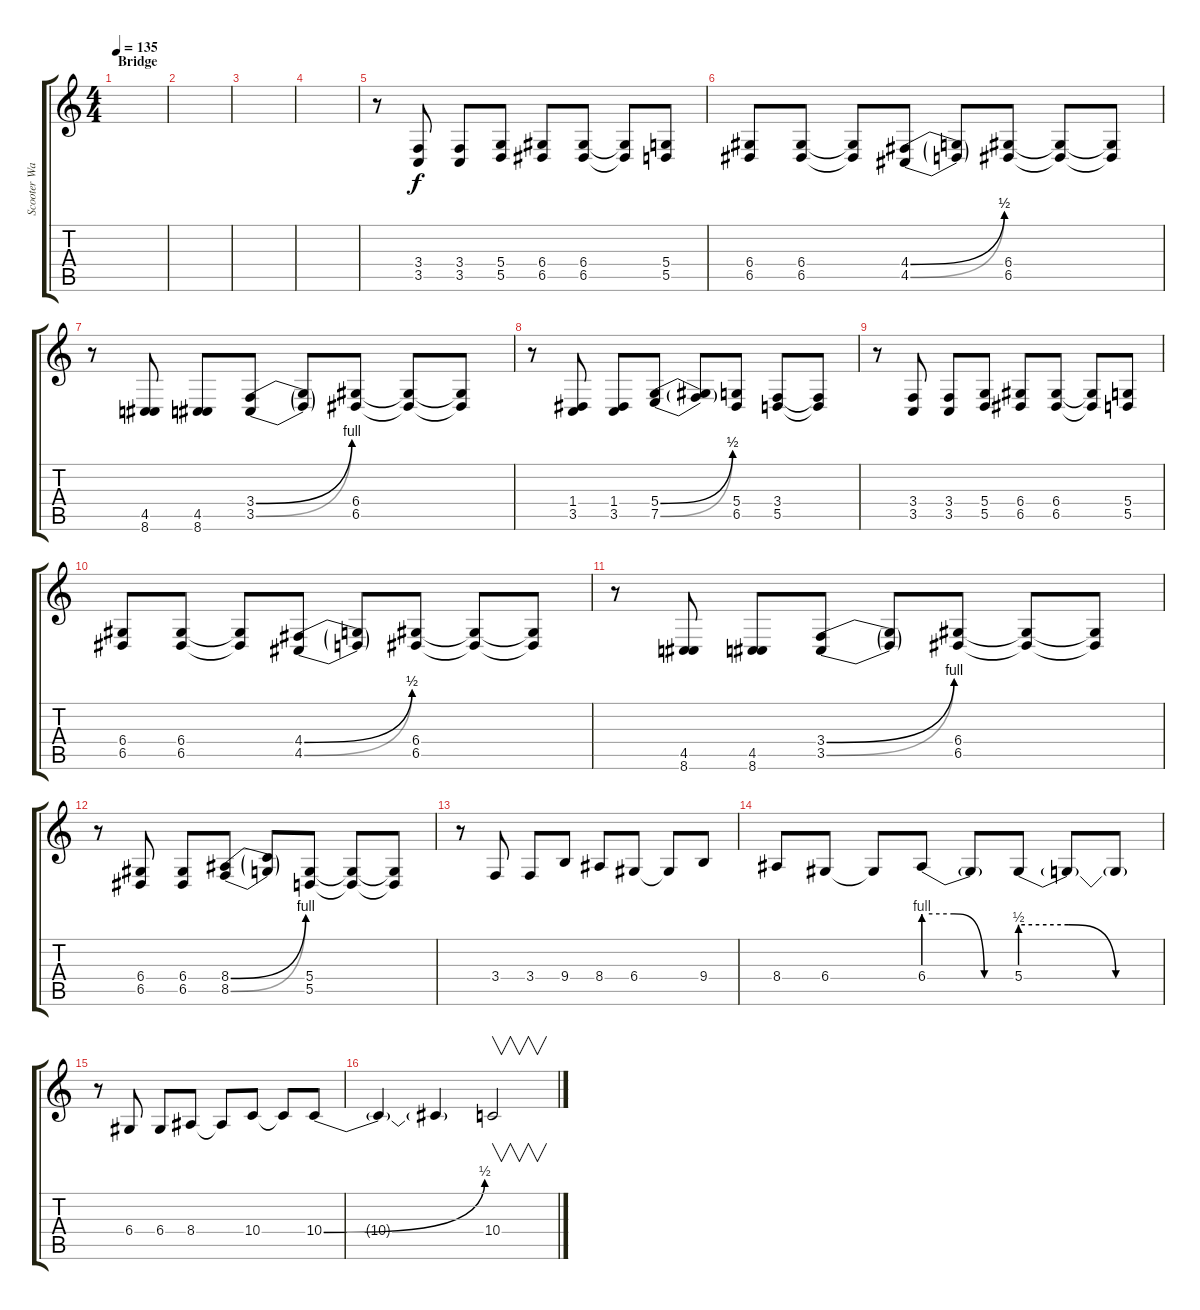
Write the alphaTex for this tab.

\track ("Scooter Ward (Vocals)" "Scooter Wa") {instrument violin}
\staff {score tabs}
\tuning (E4 B3 G3 D3 A2 E2) {hide}
\ts (4 4)
\section ("" "Bridge")
\tempo 135
\clef g2
\ks c
|
|
|
|
r.8 (3.4 3.5).8 (3.4 3.5).8 (5.4 5.5).8 (6.4 6.5).8 (6.4 6.5).8 (6.4{t} 6.5{t}).8 (5.4 5.5).8 |
(6.4 6.5).8 (6.4 6.5).8 (6.4{t} 6.5{t}).8 (4.4{be (bend 0 0 60 2)} 4.5{be (bend 0 0 60 2)}).8 (4.4{t} 4.5{t}).8 (6.4 6.5).8 (6.4{t} 6.5{t}).8 (6.4{t} 6.5{t}).8 |
r.8 (4.5 8.6).8 (4.5 8.6).8 (3.4{be (bend 0 0 60 4)} 3.5{be (bend 0 0 60 4)}).8 (3.4{t} 3.5{t}).8 (6.4 6.5).8 (6.4{t} 6.5{t}).8 (6.4{t} 6.5{t}).8 |
r.8 (1.4 3.5).8 (1.4 3.5).8 (5.4{be (bend 0 0 60 2)} 7.5{be (bend 0 0 60 2)}).8 (5.4{t} 7.5{t}).8 (5.4 6.5).8 (3.4 5.5).8 (3.4{t} 5.5{t}).8 |
r.8 (3.4 3.5).8 (3.4 3.5).8 (5.4 5.5).8 (6.4 6.5).8 (6.4 6.5).8 (6.4{t} 6.5{t}).8 (5.4 5.5).8 |
(6.4 6.5).8 (6.4 6.5).8 (6.4{t} 6.5{t}).8 (4.4{be (bend 0 0 60 2)} 4.5{be (bend 0 0 60 2)}).8 (4.4{t} 4.5{t}).8 (6.4 6.5).8 (6.4{t} 6.5{t}).8 (6.4{t} 6.5{t}).8 |
r.8 (4.5 8.6).8 (4.5 8.6).8 (3.4{be (bend 0 0 60 4)} 3.5{be (bend 0 0 60 4)}).8 (3.4{t} 3.5{t}).8 (6.4 6.5).8 (6.4{t} 6.5{t}).8 (6.4{t} 6.5{t}).8 |
r.8 (6.4 6.5).8 (6.4 6.5).8 (8.4{be (bend 0 0 60 4)} 8.5{be (bend 0 0 60 4)}).8 (8.4{t} 8.5{t}).8 (5.4 5.5).8 (5.4{t} 5.5{t}).8 (5.4{t} 5.5{t}).8 |
r.8 3.4.8 3.4.8 9.4.8 8.4.8 6.4.8 6.4{t}.8 9.4.8 |
8.4.8 6.4.8 6.4{t}.8 6.4{be (custom 0 4 20 4 40 0 60 0)}.8 6.4{t}.8 5.4{be (custom 0 2 20 2 40 0 60 0)}.8 5.4{t}.8 5.4{t}.8 |
r.8 6.4.8 6.4.8 8.4.8 8.4{t}.8 10.4.8 10.4{t}.8 10.4{be (bend 0 0 60 2)}.8 |
10.4{t}.4 10.4{t}.4 10.4.2{v}
